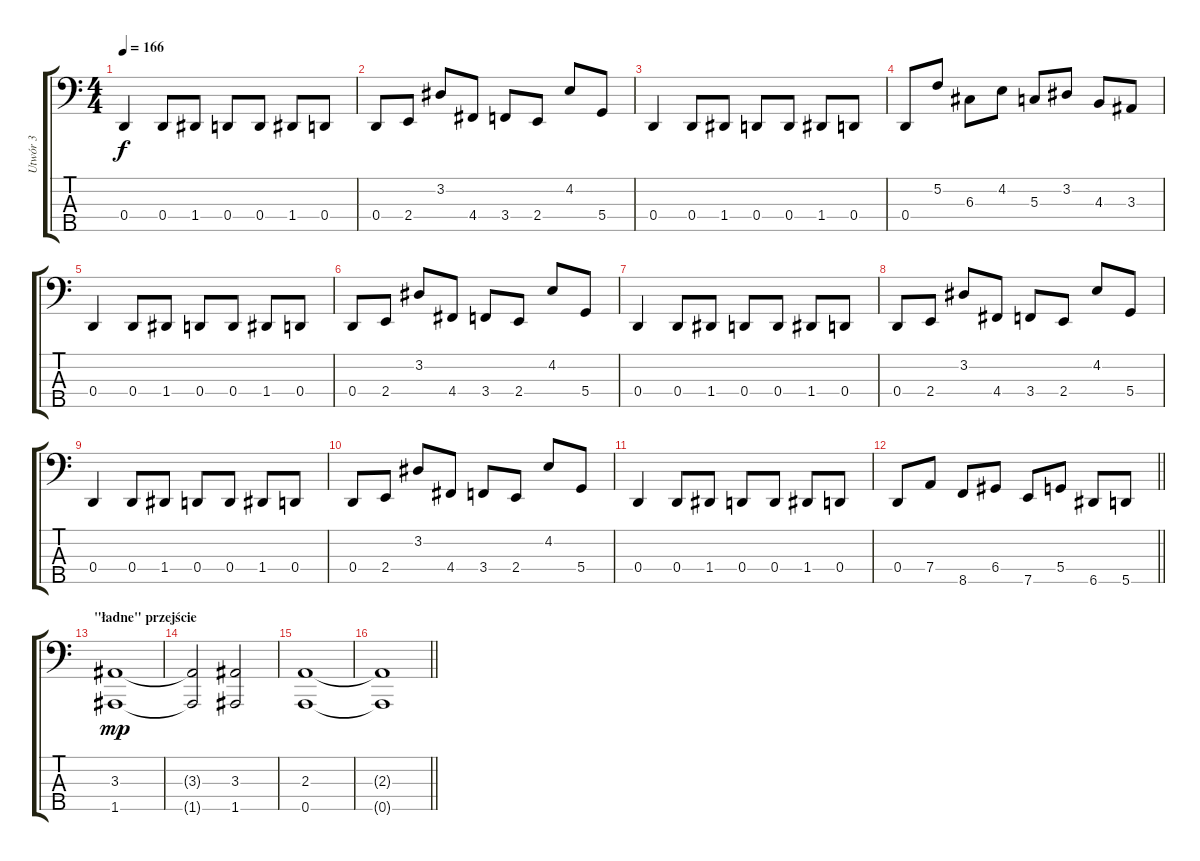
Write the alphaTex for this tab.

\track ("Utwór 3" "Utwór 3") {instrument electricbassfinger}
\staff {score tabs}
\tuning (F2 C2 G1 D1 A0) {hide}
\ts (4 4)
\tempo 166
\clef f4
\ks c
0.4.4{dy f} 0.4.8 1.4.8 0.4.8 0.4.8 1.4.8 0.4.8 |
0.4.8 2.4.8 3.2.8 4.4.8 3.4.8 2.4.8 4.2.8 5.4.8 |
0.4.4 0.4.8 1.4.8 0.4.8 0.4.8 1.4.8 0.4.8 |
0.4.8 5.2.8 6.3.8 4.2.8 5.3.8 3.2.8 4.3.8 3.3.8 |
0.4.4 0.4.8 1.4.8 0.4.8 0.4.8 1.4.8 0.4.8 |
0.4.8 2.4.8 3.2.8 4.4.8 3.4.8 2.4.8 4.2.8 5.4.8 |
0.4.4 0.4.8 1.4.8 0.4.8 0.4.8 1.4.8 0.4.8 |
0.4.8 2.4.8 3.2.8 4.4.8 3.4.8 2.4.8 4.2.8 5.4.8 |
0.4.4 0.4.8 1.4.8 0.4.8 0.4.8 1.4.8 0.4.8 |
0.4.8 2.4.8 3.2.8 4.4.8 3.4.8 2.4.8 4.2.8 5.4.8 |
0.4.4 0.4.8 1.4.8 0.4.8 0.4.8 1.4.8 0.4.8 |
\barLineRight lightlight
0.4.8 7.4.8 8.5.8 6.4.8 7.5.8 5.4.8 6.5.8 5.5.8 |
\section ("" "\"ładne\" przejście")
(3.3 1.5).1{dy mp} |
(3.3{t} 1.5{t}).2 (3.3 1.5).2 |
(2.3 0.5).1 |
\barLineRight lightlight
(2.3{t} 0.5{t}).1
